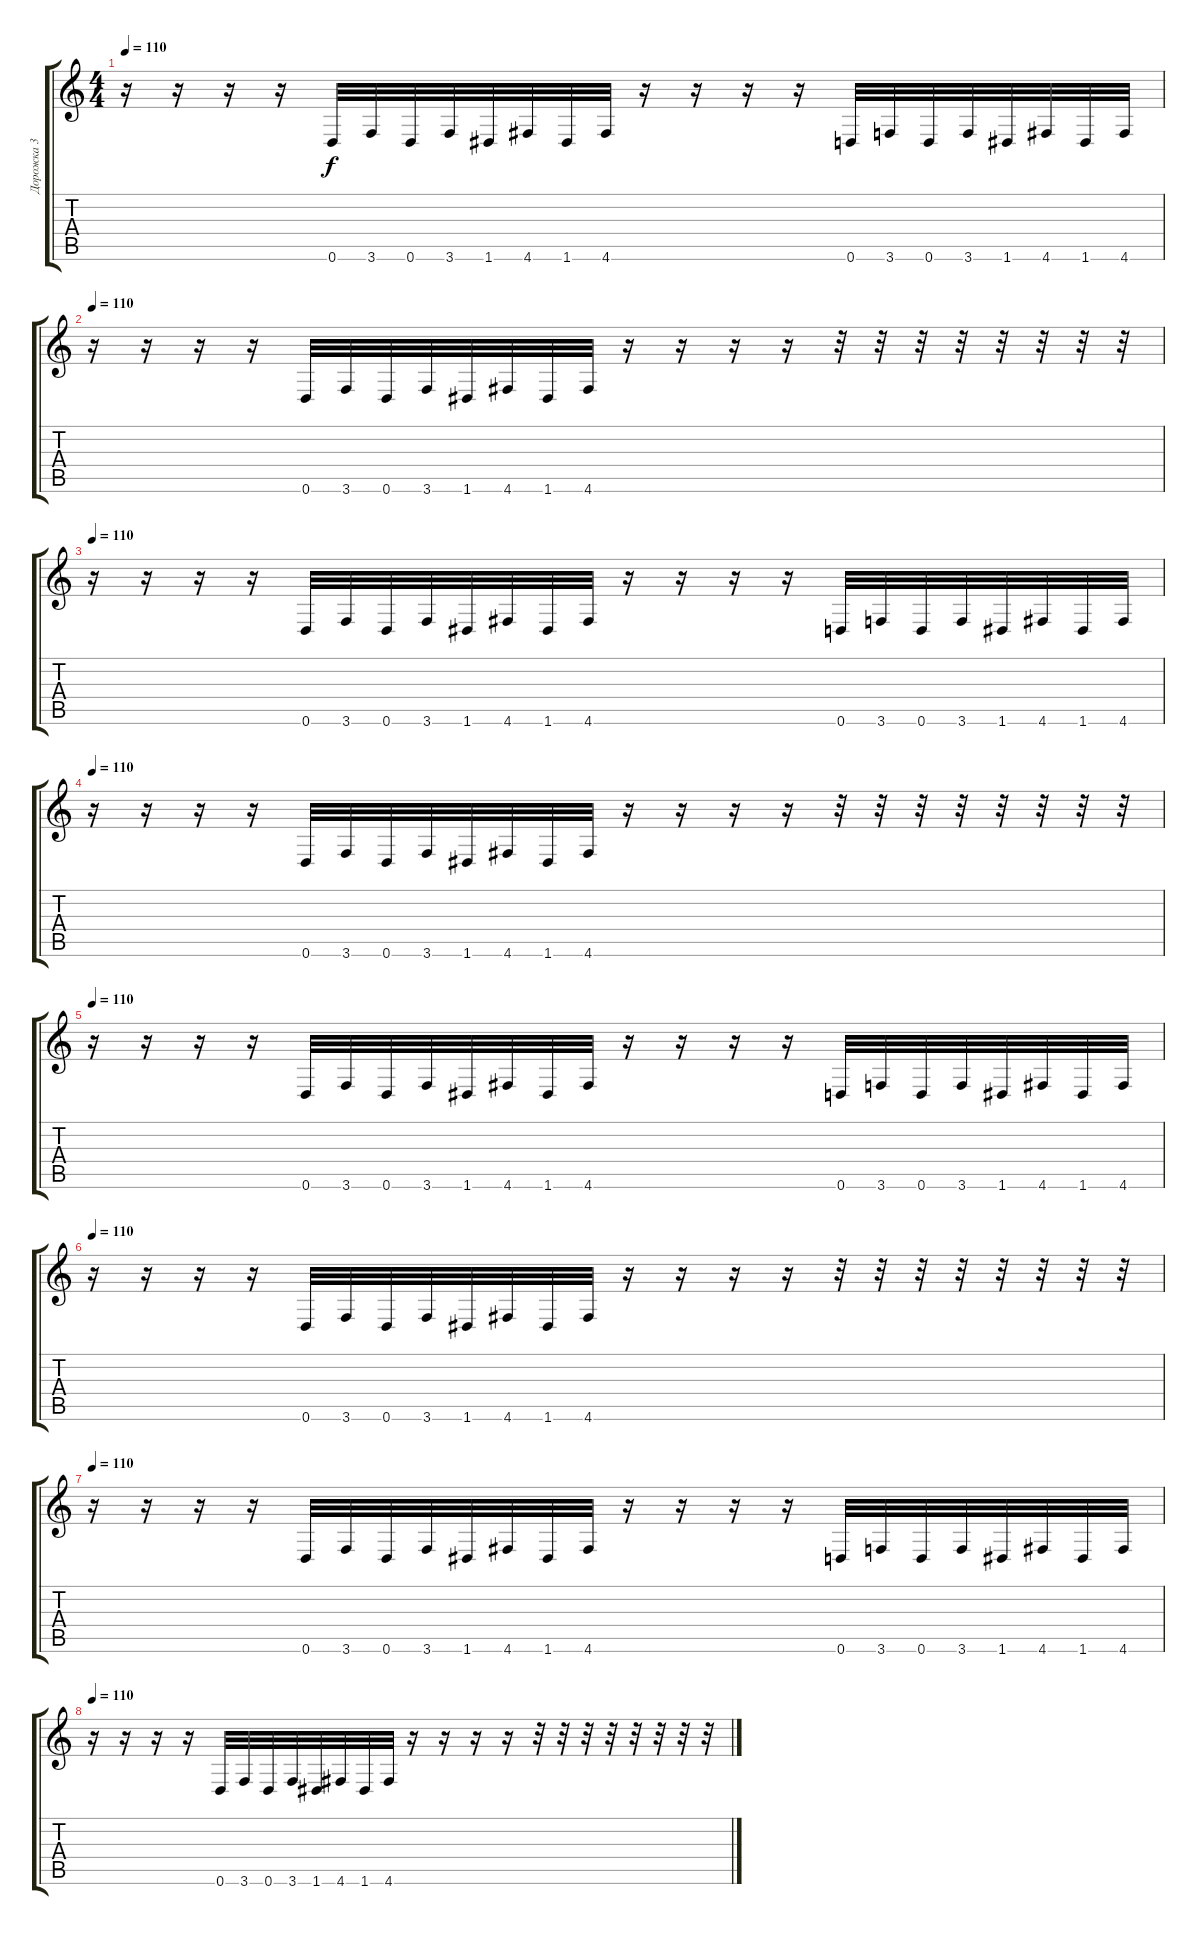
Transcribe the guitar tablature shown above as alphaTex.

\track ("Дорожка 3" "Дорожка 3") {instrument distortionguitar}
\staff {score tabs}
\tuning (D4 A3 F3 C3 G2 D2) {hide}
\ts (4 4)
\tempo 110
\clef g2
\ks c
r.16{dy ff} r.16 r.16 r.16 0.6.32{dy f} 3.6.32 0.6.32 3.6.32 1.6.32 4.6.32 1.6.32 4.6.32 r.16 r.16 r.16 r.16 0.6.32 3.6.32 0.6.32 3.6.32 1.6.32 4.6.32 1.6.32 4.6.32 |
\tempo 110
r.16 r.16 r.16 r.16 0.6.32 3.6.32 0.6.32 3.6.32 1.6.32 4.6.32 1.6.32 4.6.32 r.16 r.16 r.16 r.16 r.32 r.32 r.32 r.32 r.32 r.32 r.32 r.32 |
\tempo 110
r.16 r.16 r.16 r.16 0.6.32 3.6.32 0.6.32 3.6.32 1.6.32 4.6.32 1.6.32 4.6.32 r.16 r.16 r.16 r.16 0.6.32 3.6.32 0.6.32 3.6.32 1.6.32 4.6.32 1.6.32 4.6.32 |
\tempo 110
r.16 r.16 r.16 r.16 0.6.32 3.6.32 0.6.32 3.6.32 1.6.32 4.6.32 1.6.32 4.6.32 r.16 r.16 r.16 r.16 r.32 r.32 r.32 r.32 r.32 r.32 r.32 r.32 |
\tempo 110
r.16 r.16 r.16 r.16 0.6.32 3.6.32 0.6.32 3.6.32 1.6.32 4.6.32 1.6.32 4.6.32 r.16 r.16 r.16 r.16 0.6.32 3.6.32 0.6.32 3.6.32 1.6.32 4.6.32 1.6.32 4.6.32 |
\tempo 110
r.16 r.16 r.16 r.16 0.6.32 3.6.32 0.6.32 3.6.32 1.6.32 4.6.32 1.6.32 4.6.32 r.16 r.16 r.16 r.16 r.32 r.32 r.32 r.32 r.32 r.32 r.32 r.32 |
\tempo 110
r.16 r.16 r.16 r.16 0.6.32 3.6.32 0.6.32 3.6.32 1.6.32 4.6.32 1.6.32 4.6.32 r.16 r.16 r.16 r.16 0.6.32 3.6.32 0.6.32 3.6.32 1.6.32 4.6.32 1.6.32 4.6.32 |
\tempo 110
r.16 r.16 r.16 r.16 0.6.32 3.6.32 0.6.32 3.6.32 1.6.32 4.6.32 1.6.32 4.6.32 r.16 r.16 r.16 r.16 r.32 r.32 r.32 r.32 r.32 r.32 r.32 r.32
